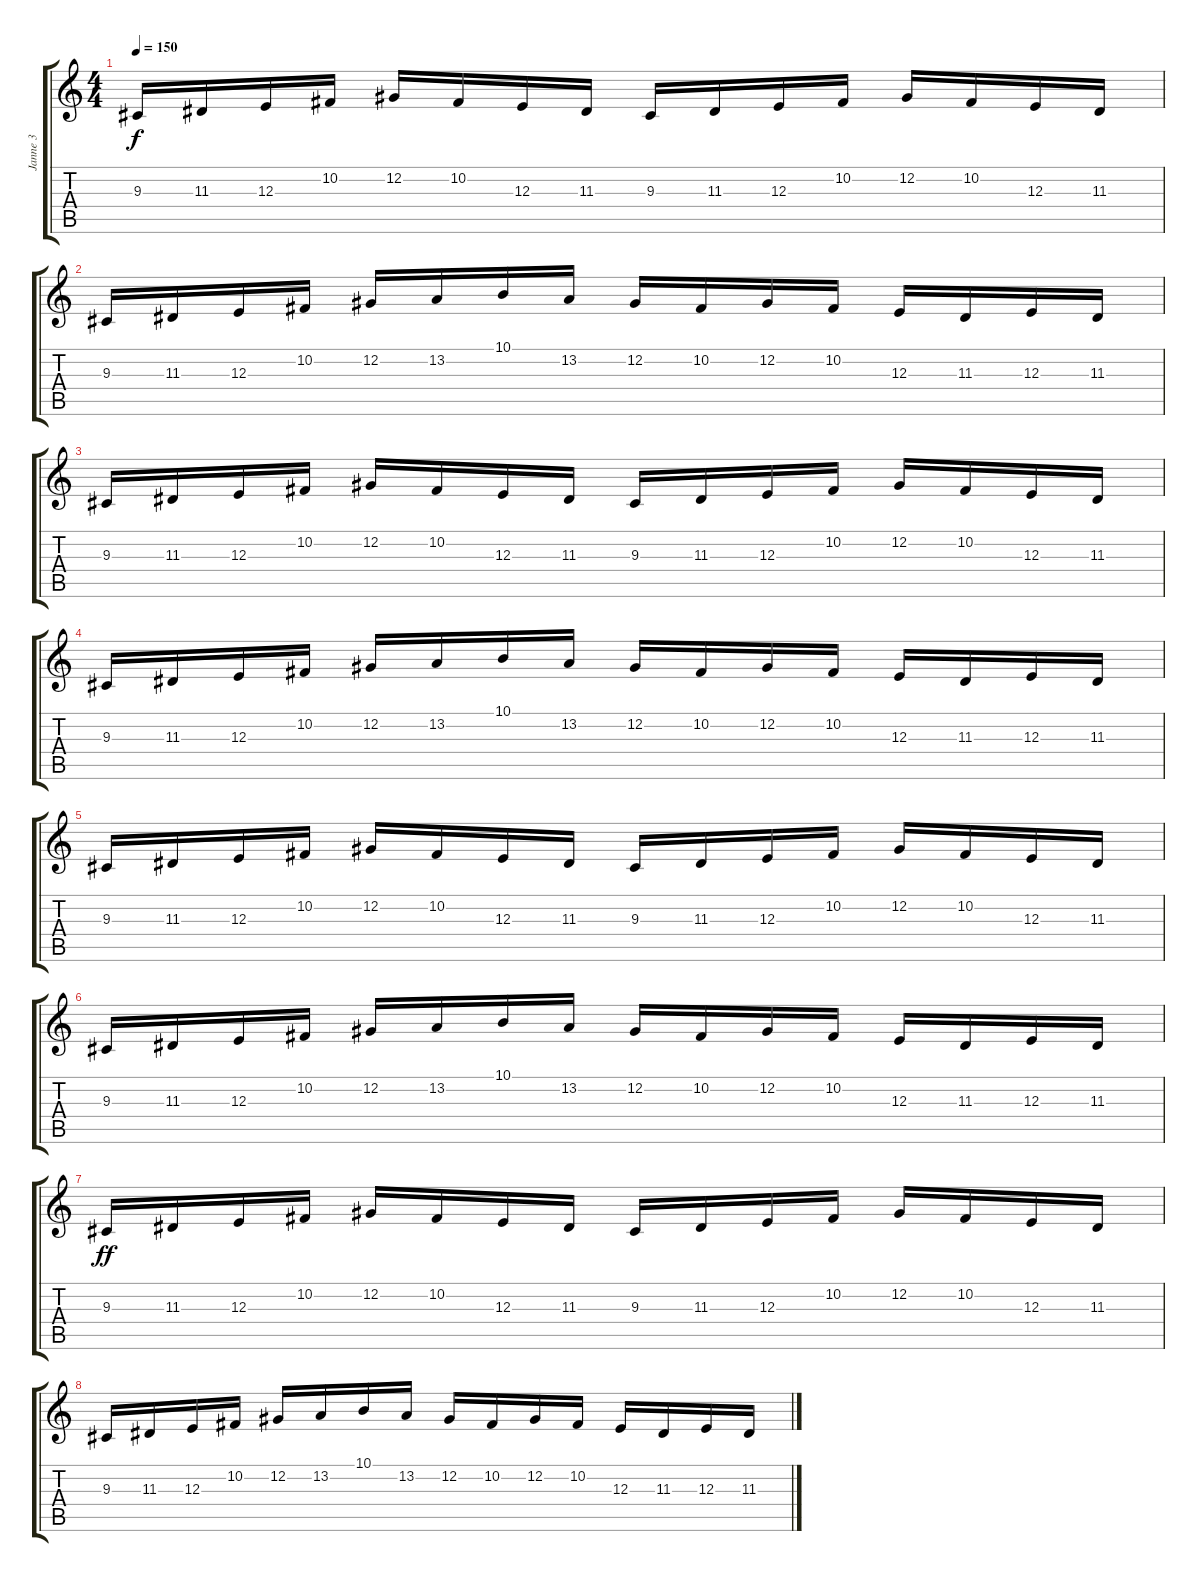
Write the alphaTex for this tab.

\track ("Janne 3" "Janne 3") {instrument harpsichord}
\staff {score tabs}
\tuning (Db4 Ab3 E3 B2 Gb2 Db2) {hide}
\ts (4 4)
\tempo 150
\clef g2
\ks c
9.3.16{dy f} 11.3.16 12.3.16 10.2.16 12.2.16 10.2.16 12.3.16 11.3.16 9.3.16 11.3.16 12.3.16 10.2.16 12.2.16 10.2.16 12.3.16 11.3.16 |
9.3.16 11.3.16 12.3.16 10.2.16 12.2.16 13.2.16 10.1.16 13.2.16 12.2.16 10.2.16 12.2.16 10.2.16 12.3.16 11.3.16 12.3.16 11.3.16 |
9.3.16 11.3.16 12.3.16 10.2.16 12.2.16 10.2.16 12.3.16 11.3.16 9.3.16 11.3.16 12.3.16 10.2.16 12.2.16 10.2.16 12.3.16 11.3.16 |
9.3.16 11.3.16 12.3.16 10.2.16 12.2.16 13.2.16 10.1.16 13.2.16 12.2.16 10.2.16 12.2.16 10.2.16 12.3.16 11.3.16 12.3.16 11.3.16 |
9.3.16 11.3.16 12.3.16 10.2.16 12.2.16 10.2.16 12.3.16 11.3.16 9.3.16 11.3.16 12.3.16 10.2.16 12.2.16 10.2.16 12.3.16 11.3.16 |
9.3.16 11.3.16 12.3.16 10.2.16 12.2.16 13.2.16 10.1.16 13.2.16 12.2.16 10.2.16 12.2.16 10.2.16 12.3.16 11.3.16 12.3.16 11.3.16 |
9.3.16{dy ff} 11.3.16 12.3.16 10.2.16 12.2.16 10.2.16 12.3.16 11.3.16 9.3.16 11.3.16 12.3.16 10.2.16 12.2.16 10.2.16 12.3.16 11.3.16 |
9.3.16 11.3.16 12.3.16 10.2.16 12.2.16 13.2.16 10.1.16 13.2.16 12.2.16 10.2.16 12.2.16 10.2.16 12.3.16 11.3.16 12.3.16 11.3.16
